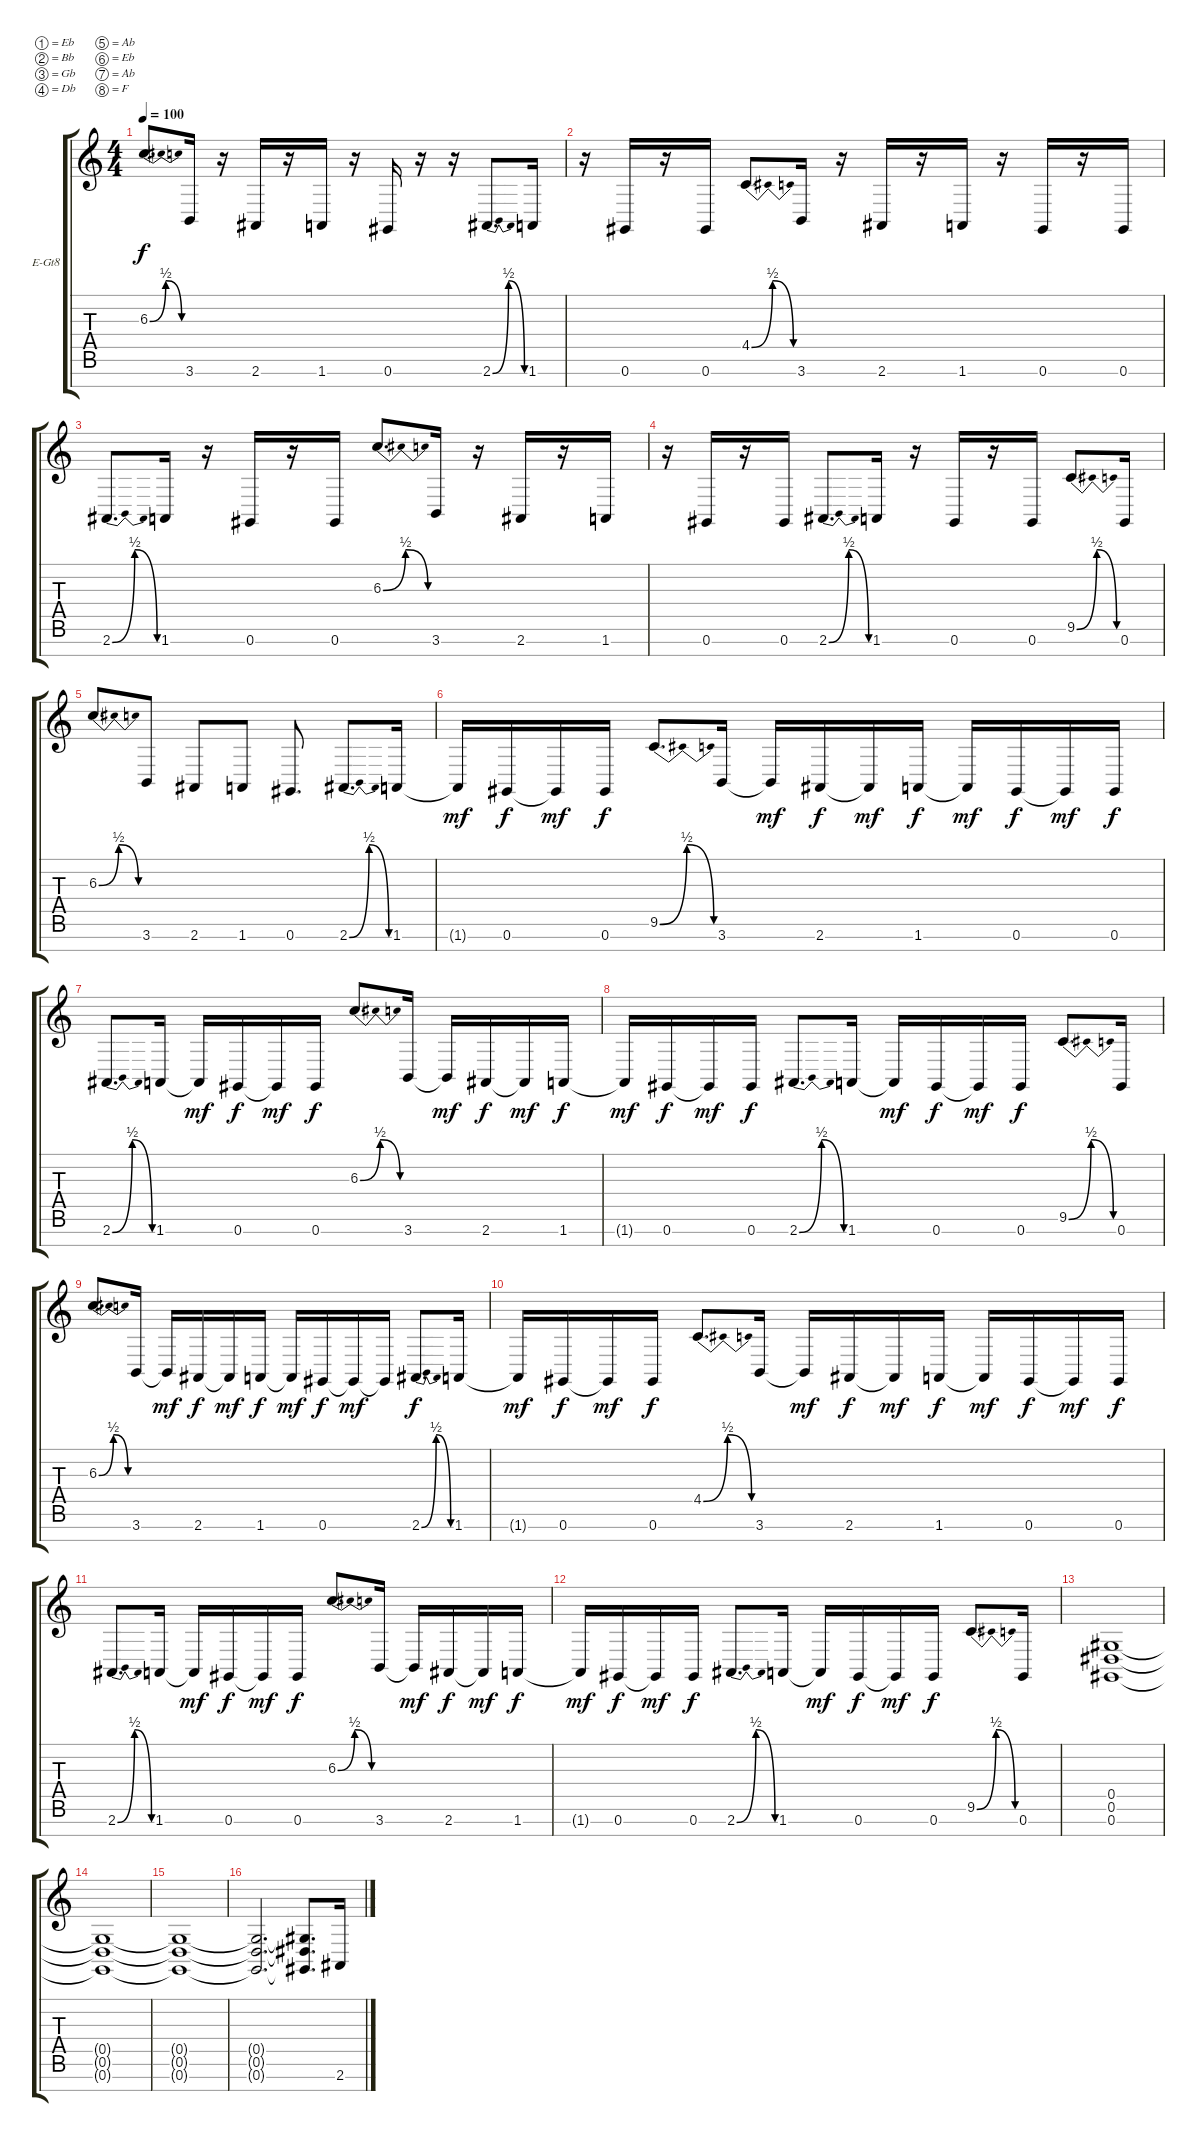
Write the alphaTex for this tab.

\defaultSystemsLayout 4
\bracketExtendMode groupsimilarinstruments
\firstSystemTrackNameOrientation horizontal
\otherSystemsTrackNameOrientation horizontal
\track ("Electric Guitar" "E-Gt8") {instrument distortionguitar}
\staff {score tabs}
\tuning (Eb4 Bb3 Gb3 Db3 Ab2 Eb2 Ab1 F1)
\ts (4 4)
\tempo 100
\clef g2
\ks c
6.3{be (bendrelease 0 0 28.799999999999997 2 29.4 2 59.4 0)}.8{d dy f} 3.7.16 r.16 2.7.16 r.16 1.7.16 r.16 0.7.16 r.16 r.16 2.7{be (bendrelease 0 0 30 2 30 2 60 0)}.8{d} 1.7.16 |
r.16 0.7.16 r.16 0.7.16 4.5{be (bendrelease 0 0 30 2 30 2 60 0)}.8{d} 3.7.16 r.16 2.7.16 r.16 1.7.16 r.16 0.7.16 r.16 0.7.16 |
2.7{be (bendrelease 0 0 30 2 30 2 60 0)}.8{d} 1.7.16 r.16 0.7.16 r.16 0.7.16 6.3{be (bendrelease 0 0 29.4 2 29.4 2 59.4 0)}.8{d} 3.7.16 r.16 2.7.16 r.16 1.7.16 |
r.16 0.7.16 r.16 0.7.16 2.7{be (bendrelease 0 0 30 2 30 2 60 0)}.8{d} 1.7.16 r.16 0.7.16 r.16 0.7.16 9.6{be (bendrelease 0 0 28.799999999999997 2 28.799999999999997 2 60 0)}.8{d} 0.7.16 |
6.3{be (bendrelease 0 0 29.4 2 29.4 2 59.4 0)}.8{d} 3.7.8 2.7.8 1.7.8 0.7.8{d} 2.7{be (bendrelease 0 0 30 2 30 2 60 0)}.8{d} 1.7.16 |
1.7{t}.16{dy mf} 0.7.16{dy f} 0.7{t}.16{dy mf} 0.7.16{dy f} 9.6{be (bendrelease 0 0 30.599999999999998 2 30.599999999999998 2 59.4 0)}.8{d} 3.7.16 3.7{t}.16{dy mf} 2.7.16{dy f} 2.7{t}.16{dy mf} 1.7.16{dy f} 1.7{t}.16{dy mf} 0.7.16{dy f} 0.7{t}.16{dy mf} 0.7.16{dy f} |
2.7{be (bendrelease 0 0 30 2 30 2 60 0)}.8{d} 1.7.16 1.7{t}.16{dy mf} 0.7.16{dy f} 0.7{t}.16{dy mf} 0.7.16{dy f} 6.3{be (bendrelease 0 0 30 2 30 2 59.4 0)}.8{d} 3.7.16 3.7{t}.16{dy mf} 2.7.16{dy f} 2.7{t}.16{dy mf} 1.7.16{dy f} |
1.7{t}.16{dy mf} 0.7.16{dy f} 0.7{t}.16{dy mf} 0.7.16{dy f} 2.7{be (bendrelease 0 0 30 2 30 2 60 0)}.8{d} 1.7.16 1.7{t}.16{dy mf} 0.7.16{dy f} 0.7{t}.16{dy mf} 0.7.16{dy f} 9.6{be (bendrelease 0 0 29.4 2 29.4 2 59.4 0)}.8{d} 0.7.16 |
6.3{be (bendrelease 0 0 28.799999999999997 2 29.4 2 59.4 0)}.8{d} 3.7.16 3.7{t}.16{dy mf} 2.7.16{dy f} 2.7{t}.16{dy mf} 1.7.16{dy f} 1.7{t}.16{dy mf} 0.7.16{dy f} 0.7{t}.16{dy mf} 0.7{t}.16 2.7{be (bendrelease 0 0 30 2 30 2 60 0)}.8{d dy f} 1.7.16 |
1.7{t}.16{dy mf} 0.7.16{dy f} 0.7{t}.16{dy mf} 0.7.16{dy f} 4.5{be (bendrelease 0 0 30 2 30 2 60 0)}.8{d} 3.7.16 3.7{t}.16{dy mf} 2.7.16{dy f} 2.7{t}.16{dy mf} 1.7.16{dy f} 1.7{t}.16{dy mf} 0.7.16{dy f} 0.7{t}.16{dy mf} 0.7.16{dy f} |
2.7{be (bendrelease 0 0 30 2 30 2 60 0)}.8{d} 1.7.16 1.7{t}.16{dy mf} 0.7.16{dy f} 0.7{t}.16{dy mf} 0.7.16{dy f} 6.3{be (bendrelease 0 0 29.4 2 29.4 2 59.4 0)}.8{d} 3.7.16 3.7{t}.16{dy mf} 2.7.16{dy f} 2.7{t}.16{dy mf} 1.7.16{dy f} |
1.7{t}.16{dy mf} 0.7.16{dy f} 0.7{t}.16{dy mf} 0.7.16{dy f} 2.7{be (bendrelease 0 0 30 2 30 2 60 0)}.8{d} 1.7.16 1.7{t}.16{dy mf} 0.7.16{dy f} 0.7{t}.16{dy mf} 0.7.16{dy f} 9.6{be (bendrelease 0 0 28.799999999999997 2 28.799999999999997 2 60 0)}.8{d} 0.7.16 |
(0.7 0.6 0.5).1 |
(0.7{t} 0.6{t} 0.5{t}).1 |
(0.7{t} 0.6{t} 0.5{t}).1 |
(0.7{t} 0.6{t} 0.5{t}).2{d} (0.7{t} 0.6{t} 0.5{t}).8{d} 2.7{h}.16
